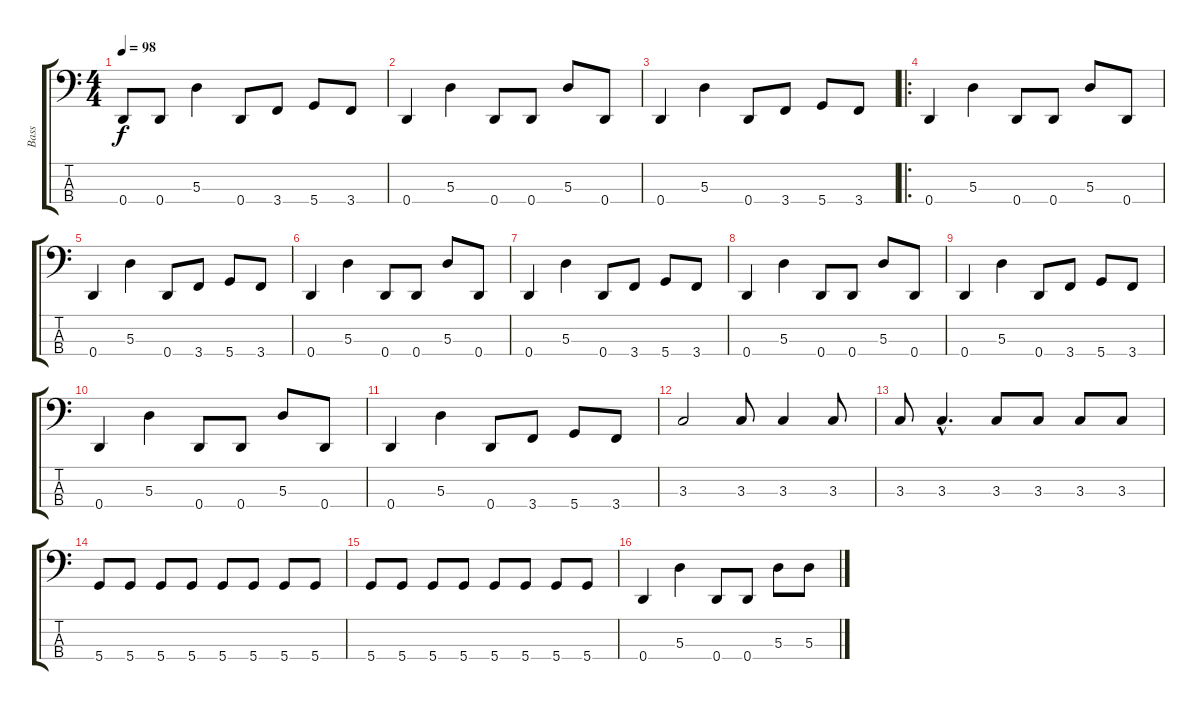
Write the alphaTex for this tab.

\track ("Bass" "Bass") {instrument electricbassfinger}
\staff {score tabs}
\tuning (G2 D2 A1 D1) {hide}
\ts (4 4)
\tempo 98
\clef f4
\ks c
0.4.8{dy f} 0.4.8 5.3.4 0.4.8 3.4.8 5.4.8 3.4.8 |
0.4.4 5.3.4 0.4.8 0.4.8 5.3.8 0.4.8 |
0.4.4 5.3.4 0.4.8 3.4.8 5.4.8 3.4.8 |
\ro
0.4.4 5.3.4 0.4.8 0.4.8 5.3.8 0.4.8 |
0.4.4 5.3.4 0.4.8 3.4.8 5.4.8 3.4.8 |
0.4.4 5.3.4 0.4.8 0.4.8 5.3.8 0.4.8 |
0.4.4 5.3.4 0.4.8 3.4.8 5.4.8 3.4.8 |
0.4.4 5.3.4 0.4.8 0.4.8 5.3.8 0.4.8 |
0.4.4 5.3.4 0.4.8 3.4.8 5.4.8 3.4.8 |
0.4.4 5.3.4 0.4.8 0.4.8 5.3.8 0.4.8 |
0.4.4 5.3.4 0.4.8 3.4.8 5.4.8 3.4.8 |
3.3.2 3.3.8 3.3.4 3.3.8 |
3.3.8 3.3{hac}.4{d} 3.3.8 3.3.8 3.3.8 3.3.8 |
5.4.8 5.4.8 5.4.8 5.4.8 5.4.8 5.4.8 5.4.8 5.4.8 |
5.4.8 5.4.8 5.4.8 5.4.8 5.4.8 5.4.8 5.4.8 5.4.8 |
0.4.4 5.3.4 0.4.8 0.4.8 5.3.8 5.3.8
